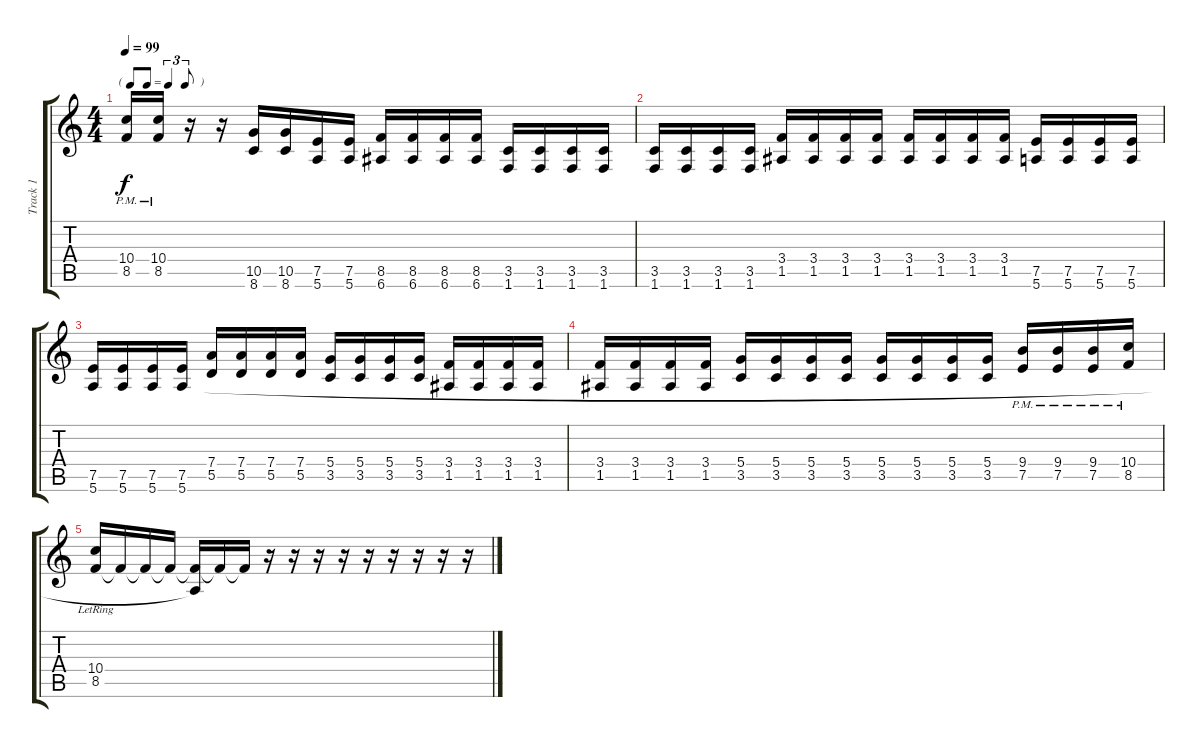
\track ("Track 1" "Track 1") {instrument electricguitarclean}
\staff {score tabs}
\tuning (E4 B3 G3 D3 A2 E2) {hide}
\ts (4 4)
\tf triplet8th
\tempo 99
\clef g2
\ks c
(10.4 8.5{pm}).16{dy f} (10.4 8.5{pm}).16 r.16 r.16 (10.5 8.6).16 (10.5 8.6).16 (7.5 5.6).16 (7.5 5.6).16 (8.5 6.6).16 (8.5 6.6).16 (8.5 6.6).16 (8.5 6.6).16 (3.5 1.6).16 (3.5 1.6).16 (3.5 1.6).16 (3.5 1.6).16 |
(3.5 1.6).16 (3.5 1.6).16 (3.5 1.6).16 (3.5 1.6).16 (3.4 1.5).16 (3.4 1.5).16 (3.4 1.5).16 (3.4 1.5).16 (3.4 1.5).16 (3.4 1.5).16 (3.4 1.5).16 (3.4 1.5).16 (7.5 5.6).16 (7.5 5.6).16 (7.5 5.6).16 (7.5 5.6).16 |
(7.5 5.6).16 (7.5 5.6).16 (7.5 5.6).16 (7.5 5.6).16 (7.4 5.5).16 (7.4 5.5).16 (7.4 5.5).16 (7.4 5.5).16 (5.4 3.5).16 (5.4 3.5).16 (5.4 3.5).16 (5.4 3.5).16 (3.4 1.5).16 (3.4 1.5).16 (3.4 1.5).16 (3.4 1.5).16 |
(3.4 1.5).16 (3.4 1.5).16 (3.4 1.5).16 (3.4 1.5).16 (5.4 3.5).16 (5.4 3.5).16 (5.4 3.5).16 (5.4 3.5).16 (5.4 3.5).16 (5.4 3.5).16 (5.4 3.5).16 (5.4 3.5).16 (9.4{pm} 7.5).16 (9.4{pm} 7.5).16 (9.4{pm} 7.5).16 (10.4{pm} 8.5).16 |
(10.4 8.5{lr}).16 8.5{t}.16 8.5{t}.16 8.5{t}.16 (8.5{t} 5.6{t}).16 8.5{t}.16 8.5{t}.16 r.16 r.16 r.16 r.16 r.16 r.16 r.16 r.16 r.16
